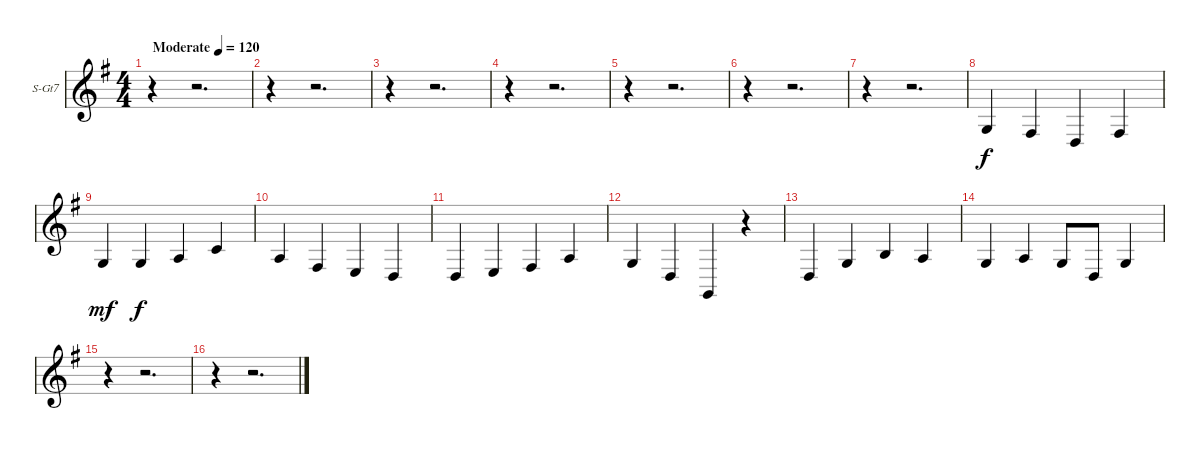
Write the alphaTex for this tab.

\bracketExtendMode groupsimilarinstruments
\firstSystemTrackNameOrientation horizontal
\otherSystemsTrackNameOrientation horizontal
\track ("Piste 7" "S-Gt7") {solo instrument acousticguitarsteel}
\staff {score}
\tuning (E-1 E5 E4 E3 E2 E1 E0)
\ts (4 4)
\beaming (8 2 2 2 2)
\tempo (120 "Moderate")
\clef g2
\ks g
r.4{dy f instrument acousticguitarsteel} r.2{d} |
r.4 r.2{d} |
r.4 r.2{d} |
r.4 r.2{d} |
r.4 r.2{d} |
r.4 r.2{d} |
r.4 r.2{d} |
3.5.4 2.5.4 10.6.4 2.5.4 |
3.5.4{dy mf} 3.5.4{dy f} 5.5.4 8.5.4 |
5.5.4 2.5.4 0.5.4 10.6.4 |
10.6.4 0.5.4 2.5.4 5.5.4 |
3.5.4 10.6.4 3.6.4 r.4 |
10.6.4 3.5.4 7.5.4 5.5.4 |
3.5.4 5.5.4 3.5.8 10.6.8 3.5.4 |
r.4 r.2{d} |
r.4 r.2{d}
